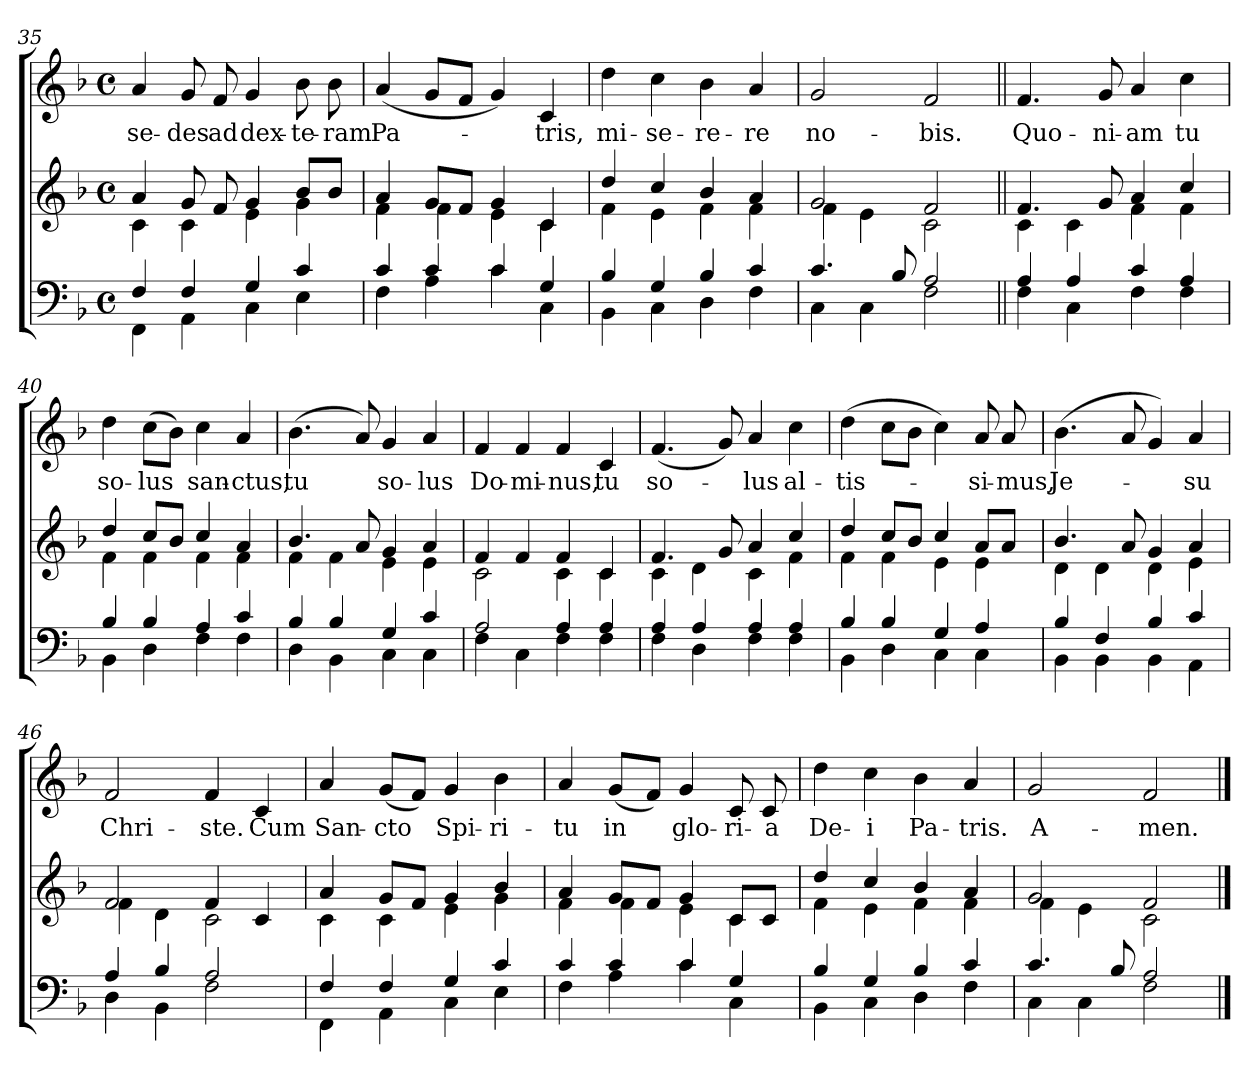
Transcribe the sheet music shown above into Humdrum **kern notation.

**kern	**kern	**kern	**text
*part2	*part2	*part1	*part1
*staff3	*staff2	*staff1	*staff1
*clefF4	*clefG2	*clefG2	*
*k[b-]	*k[b-]	*k[b-]	*
*F:	*F:	*F:	*
*M4/4	*M4/4	*M4/4	*
*met(c)	*met(c)	*met(c)	*
=35	=35	=35	=35
*^	*^	*	*
!	!	!	!	!	!LO:LY:b
4F/	4FF\	4a/	4c\	4a/	se-
!	!	!	!	!	!LO:LY:b
4F/	4AA\	8g/	4c\	8g/	-des
!	!	!	!	!	!LO:LY:b
.	.	8f/	.	8f/	ad
!	!	!	!	!	!LO:LY:b
4G/	4C\	4g/	4e\	4g/	dex-
!	!	!	!	!	!LO:LY:b
4c/	4E\	8b-/L	4g\	8b-\	-te-
!	!	!	!	!	!LO:LY:b
.	.	8b-/J	.	8b-\	-ram
=36	=36	=36	=36	=36	=36
!	!	!	!	!	!LO:LY:b
4c/	4F\	4a/	4f\	(<4a/	Pa-
4c/	4A\	8g/L	4f\	8g/L	.
.	.	8f/J	.	8f/J	.
4c/	4c\	4g/	4e\	4g/)	.
!	!	!	!	!	!LO:LY:b
4G/	4C\	4c/	4c\	4c/	-tris,
!!LO:PB:g=z
=37	=37	=37	=37	=37	=37
!	!	!	!	!	!LO:LY:b
4B-/	4BB-\	4dd/	4f\	4dd\	mi-
!	!	!	!	!	!LO:LY:b
4G/	4C\	4cc/	4e\	4cc\	-se-
!	!	!	!	!	!LO:LY:b
4B-/	4D\	4b-/	4f\	4b-\	-re-
!	!	!	!	!	!LO:LY:b
4c/	4F\	4a/	4f\	4a/	-re
=38	=38	=38	=38	=38	=38
!	!	!	!	!	!LO:LY:b
4.c/	4C\	2g/	4f\	2g/	no-
.	4C\	.	4e\	.	.
8B-/	.	.	.	.	.
!	!	!	!	!	!LO:LY:b
2A/	2F\	2f/	2c\	2f/	-bis.
=39||	=39||	=39||	=39||	=39||	=39||
!	!	!	!	!	!LO:LY:b
4A/	4F\	4.f/	4c\	4.f/	Quo-
4A/	4C\	.	4c\	.	.
!	!	!	!	!	!LO:LY:b
.	.	8g/	.	8g/	-ni-
!	!	!	!	!	!LO:LY:b
4c/	4F\	4a/	4f\	4a/	-am
!	!	!	!	!	!LO:LY:b
4A/	4F\	4cc/	4f\	4cc\	tu
=40	=40	=40	=40	=40	=40
!	!	!	!	!	!LO:LY:b
4B-/	4BB-\	4dd/	4f\	4dd\	so-
!	!	!	!	!	!LO:LY:b
4B-/	4D\	8cc/L	4f\	(>8cc\L	-lus
.	.	8b-/J	.	8b-\J)	.
!	!	!	!	!	!LO:LY:b
4A/	4F\	4cc/	4f\	4cc\	san-
!	!	!	!	!	!LO:LY:b
4c/	4F\	4a/	4f\	4a/	-ctus,
!!LO:LB:g=z
=41	=41	=41	=41	=41	=41
!	!	!	!	!	!LO:LY:b
4B-/	4D\	4.b-/	4f\	(>4.b-\	tu
4B-/	4BB-\	.	4f\	.	.
.	.	8a/	.	8a/)	.
!	!	!	!	!	!LO:LY:b
4G/	4C\	4g/	4e\	4g/	so-
!	!	!	!	!	!LO:LY:b
4c/	4C\	4a/	4e\	4a/	-lus
=42	=42	=42	=42	=42	=42
!	!	!	!	!	!LO:LY:b
2A/	4F\	4f/	2c\	4f/	Do-
!	!	!	!	!	!LO:LY:b
.	4C\	4f/	.	4f/	-mi-
!	!	!	!	!	!LO:LY:b
4A/	4F\	4f/	4c\	4f/	-nus,
!	!	!	!	!	!LO:LY:b
4A/	4F\	4c/	4c\	4c/	tu
=43	=43	=43	=43	=43	=43
!	!	!	!	!	!LO:LY:b
4A/	4F\	4.f/	4c\	(<4.f/	so-
4A/	4D\	.	4d\	.	.
.	.	8g/	.	8g/)	.
!	!	!	!	!	!LO:LY:b
4A/	4F\	4a/	4c\	4a/	-lus
!	!	!	!	!	!LO:LY:b
4A/	4F\	4cc/	4f\	4cc\	al-
=44	=44	=44	=44	=44	=44
!	!	!	!	!	!LO:LY:b
4B-/	4BB-\	4dd/	4f\	(>4dd\	-tis-
4B-/	4D\	8cc/L	4f\	8cc\L	.
.	.	8b-/J	.	8b-\J	.
4G/	4C\	4cc/	4e\	4cc\)	.
!	!	!	!	!	!LO:LY:b
4A/	4C\	8a/L	4e\	8a/	-si-
!	!	!	!	!	!LO:LY:b
.	.	8a/J	.	8a/	-mus,
!!LO:LB:g=z
=45	=45	=45	=45	=45	=45
!	!	!	!	!	!LO:LY:b
4B-/	4BB-\	4.b-/	4d\	(>4.b-\	Je-
4F/	4BB-\	.	4d\	.	.
.	.	8a/	.	8a/	.
4B-/	4BB-\	4g/	4d\	4g/)	.
!	!	!	!	!	!LO:LY:b
4c/	4AA\	4a/	4e\	4a/	-su
=46	=46	=46	=46	=46	=46
!	!	!	!	!	!LO:LY:b
4A/	4D\	2f/	4f\	2f/	Chri-
4B-/	4BB-\	.	4d\	.	.
!	!	!	!	!	!LO:LY:b
2A/	2F\	4f/	2c\	4f/	-ste.
!	!	!	!	!	!LO:LY:b
.	.	4c/	.	4c/	Cum
=47	=47	=47	=47	=47	=47
!	!	!	!	!	!LO:LY:b
4F/	4FF\	4a/	4c\	4a/	San-
!	!	!	!	!	!LO:LY:b
4F/	4AA\	8g/L	4c\	(<8g/L	-cto
.	.	8f/J	.	8f/J)	.
!	!	!	!	!	!LO:LY:b
4G/	4C\	4g/	4e\	4g/	Spi-
!	!	!	!	!	!LO:LY:b
4c/	4E\	4b-/	4g\	4b-\	-ri-
=48	=48	=48	=48	=48	=48
!	!	!	!	!	!LO:LY:b
4c/	4F\	4a/	4f\	4a/	-tu
!	!	!	!	!	!LO:LY:b
4c/	4A\	8g/L	4f\	(<8g/L	in
.	.	8f/J	.	8f/J)	.
!	!	!	!	!	!LO:LY:b
4c/	4c\	4g/	4e\	4g/	glo-
!	!	!	!	!	!LO:LY:b
4G/	4C\	8c/L	4c\	8c/	-ri-
!	!	!	!	!	!LO:LY:b
.	.	8c/J	.	8c/	-a
!!LO:LB:g=z
=49	=49	=49	=49	=49	=49
!	!	!	!	!	!LO:LY:b
4B-/	4BB-\	4dd/	4f\	4dd\	De-
!	!	!	!	!	!LO:LY:b
4G/	4C\	4cc/	4e\	4cc\	-i
!	!	!	!	!	!LO:LY:b
4B-/	4D\	4b-/	4f\	4b-\	Pa-
!	!	!	!	!	!LO:LY:b
4c/	4F\	4a/	4f\	4a/	-tris.
=50	=50	=50	=50	=50	=50
!	!	!	!	!	!LO:LY:b
4.c/	4C\	2g/	4f\	2g/	A-
.	4C\	.	4e\	.	.
8B-/	.	.	.	.	.
!	!	!	!	!	!LO:LY:b
2A/	2F\	2f/	2c\	2f/	-men.
*v	*v	*	*	*	*
*	*v	*v	*	*
==	==	==	==
*-	*-	*-	*-
